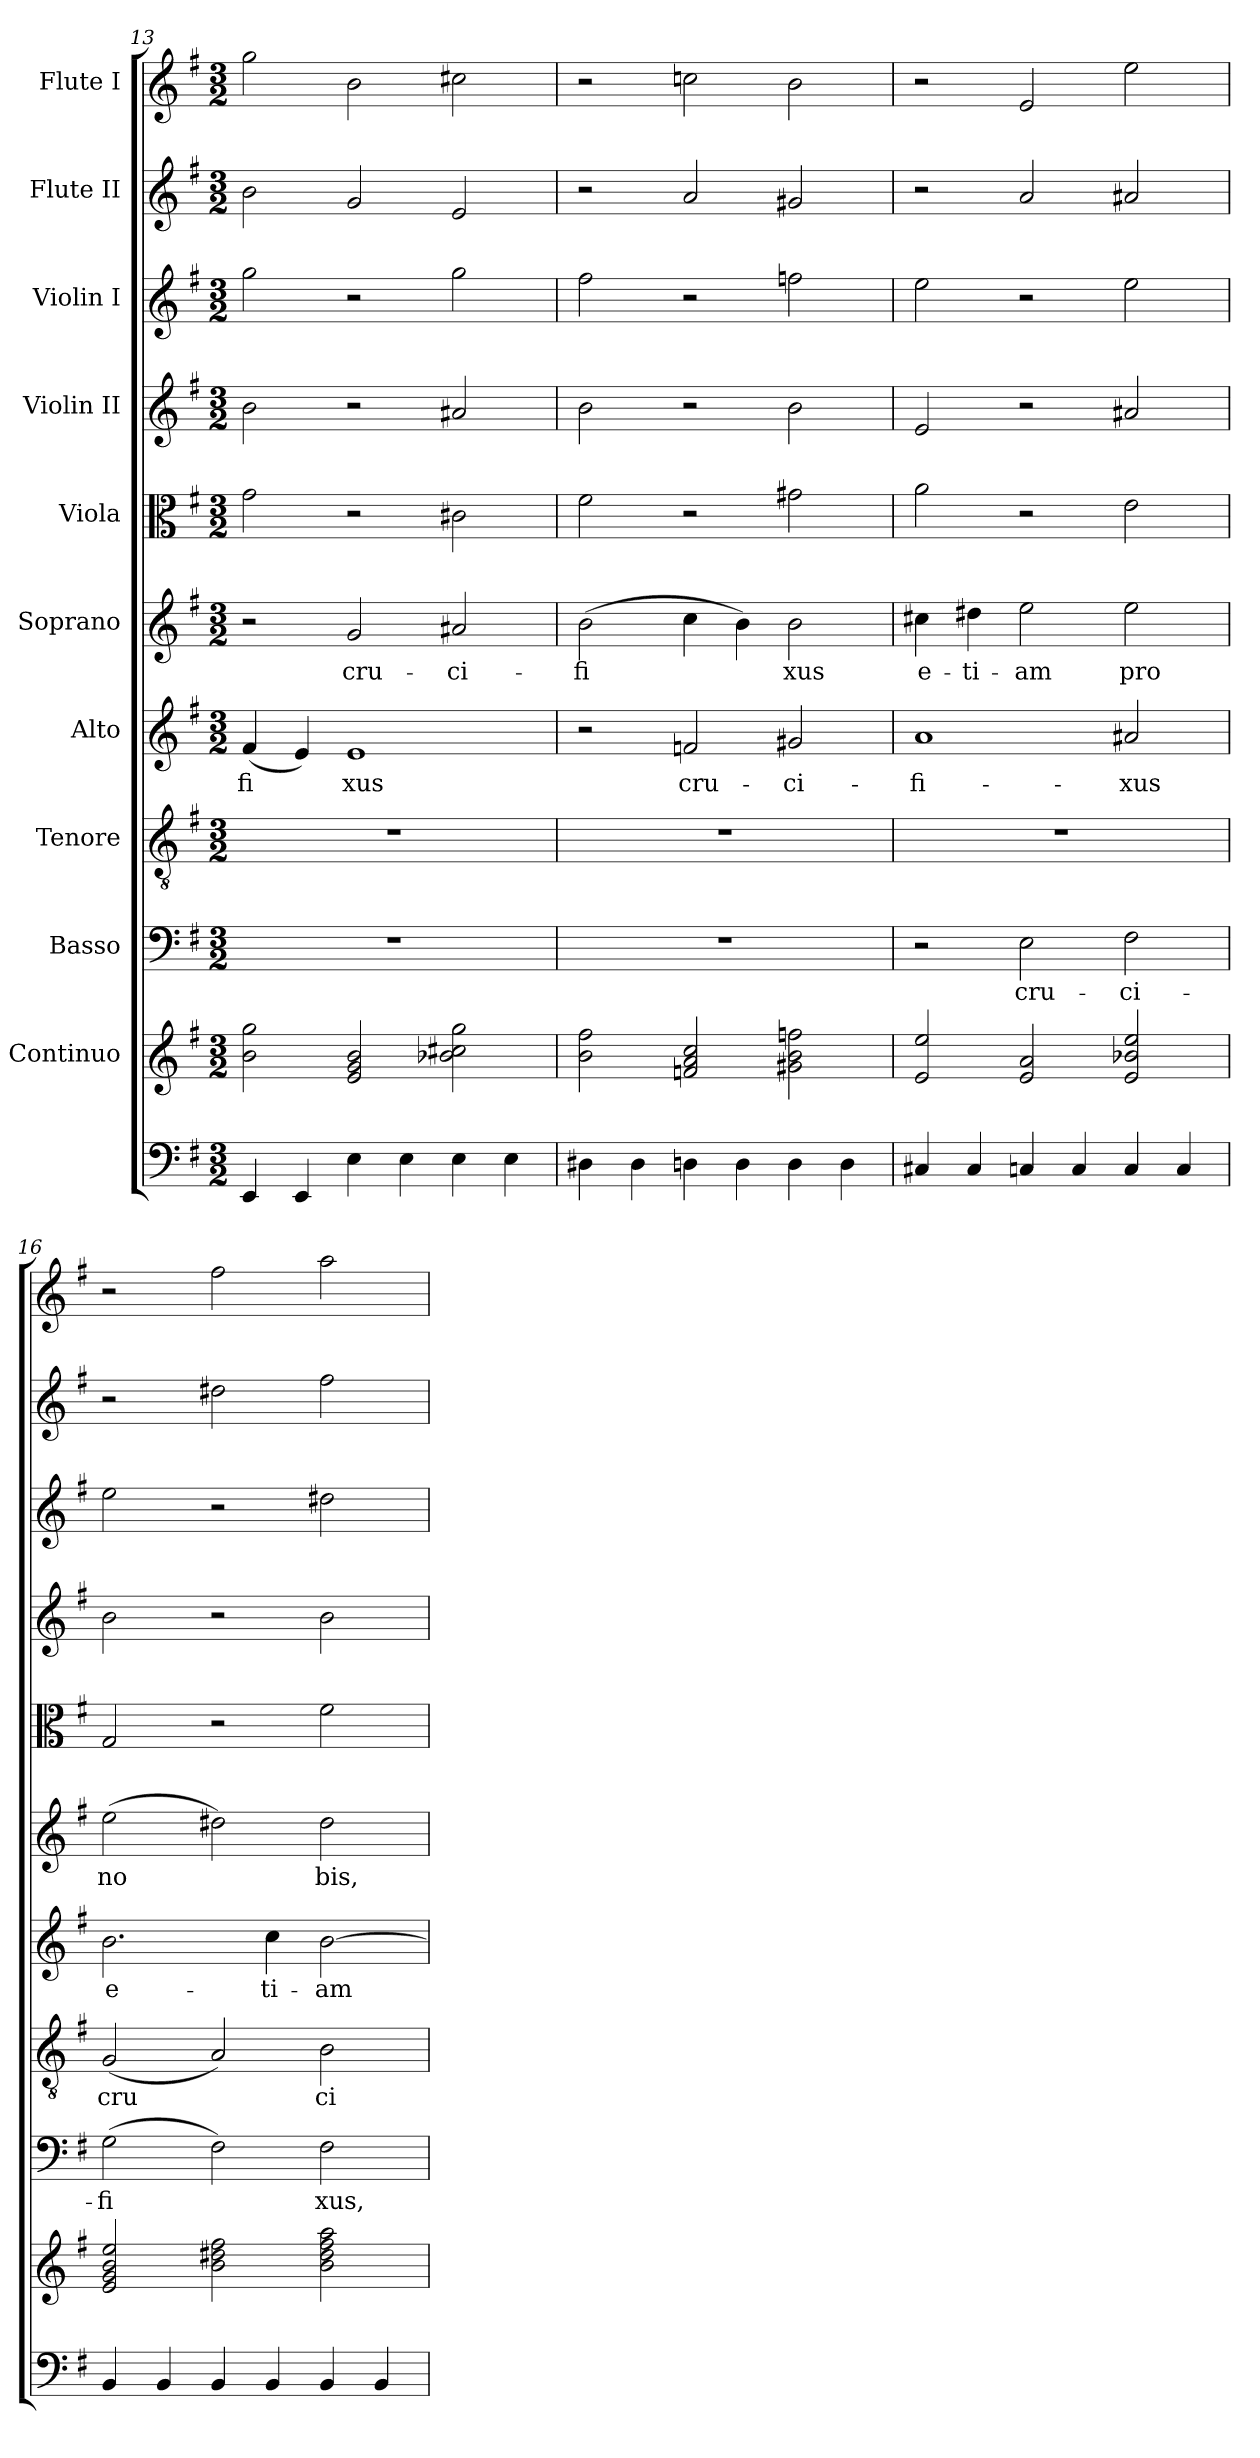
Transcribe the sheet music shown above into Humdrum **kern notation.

**kern	**kern	**kern	**text	**kern	**text	**kern	**text	**kern	**text	**kern	**kern	**kern	**kern	**kern
*part11	*part10	*part9	*part9	*part8	*part8	*part7	*part7	*part6	*part6	*part5	*part4	*part3	*part2	*part1
*staff11	*staff10	*staff9	*staff9	*staff8	*staff8	*staff7	*staff7	*staff6	*staff6	*staff5	*staff4	*staff3	*staff2	*staff1
*	*I"Continuo	*I"Basso	*	*I"Tenore	*	*I"Alto	*	*I"Soprano	*	*I"Viola	*I"Violin II	*I"Violin I	*I"Flute II	*I"Flute I
!!LO:PB:g=z
*clefF4	*clefG2	*clefF4	*	*clefGv2	*	*clefG2	*	*clefG2	*	*clefC3	*clefG2	*clefG2	*clefG2	*clefG2
*k[f#]	*k[f#]	*k[f#]	*	*k[f#]	*	*k[f#]	*	*k[f#]	*	*k[f#]	*k[f#]	*k[f#]	*k[f#]	*k[f#]
*G:	*G:	*G:	*	*G:	*	*G:	*	*G:	*	*G:	*G:	*G:	*G:	*G:
*M3/2	*M3/2	*M3/2	*	*M3/2	*	*M3/2	*	*M3/2	*	*M3/2	*M3/2	*M3/2	*M3/2	*M3/2
=13	=13	=13	=13	=13	=13	=13	=13	=13	=13	=13	=13	=13	=13	=13
!	!	!LO:N:vis=1	!	!LO:N:vis=1	!	!	!LO:LY:b	!	!	!	!	!	!	!
4EE/	2b\ 2gg\	1.r	.	1.r	.	(<4f#/	-fi	2r	.	2g\	2b\	2gg\	2b\	2gg\
4EE/	.	.	.	.	.	4e/)	.	.	.	.	.	.	.	.
!	!	!	!	!	!	!	!LO:LY:b	!	!LO:LY:b	!	!	!	!	!
4E\	2e/ 2g/ 2b/	.	.	.	.	1e	xus	2g/	cru-	2r	2r	2r	2g/	2b\
4E\	.	.	.	.	.	.	.	.	.	.	.	.	.	.
!	!	!	!	!	!	!	!	!	!LO:LY:b	!	!	!	!	!
4E\	2b-X\ 2cc#X\ 2gg\	.	.	.	.	.	.	2a#X/	-ci-	2c#X\	2a#X/	2gg\	2e/	2cc#X\
4E\	.	.	.	.	.	.	.	.	.	.	.	.	.	.
=14	=14	=14	=14	=14	=14	=14	=14	=14	=14	=14	=14	=14	=14	=14
!	!	!LO:N:vis=1	!	!LO:N:vis=1	!	!	!	!	!LO:LY:b	!	!	!	!	!
4D#X\	2b\ 2ff#\	1.r	.	1.r	.	2r	.	(>2b\	-fi	2f#\	2b\	2ff#\	2r	2r
4D#\	.	.	.	.	.	.	.	.	.	.	.	.	.	.
!	!	!	!	!	!	!	!LO:LY:b	!	!	!	!	!	!	!
4Dn\	2fn/ 2a/ 2cc/	.	.	.	.	2fn/	cru-	4cc\	.	2r	2r	2r	2a/	2ccni\
4D\	.	.	.	.	.	.	.	4b\)	.	.	.	.	.	.
!	!	!	!	!	!	!	!LO:LY:b	!	!LO:LY:b	!	!	!	!	!
4D\	2g#X\ 2b\ 2ffn\	.	.	.	.	2g#X/	-ci-	2b\	xus	2g#X\	2b\	2ffn\	2g#X/	2b\
4D\	.	.	.	.	.	.	.	.	.	.	.	.	.	.
=15	=15	=15	=15	=15	=15	=15	=15	=15	=15	=15	=15	=15	=15	=15
!	!	!	!	!LO:N:vis=1	!	!	!LO:LY:b	!	!LO:LY:b	!	!	!	!	!
4C#X/	2e/ 2ee/	2r	.	1.r	.	1a	-fi-	4cc#X\	e-	2a\	2e/	2ee\	2r	2r
!	!	!	!	!	!	!	!	!	!LO:LY:b	!	!	!	!	!
4C#/	.	.	.	.	.	.	.	4dd#X\	-ti-	.	.	.	.	.
!	!	!	!LO:LY:b	!	!	!	!	!	!LO:LY:b	!	!	!	!	!
4Cn/	2e/ 2a/	2E\	cru-	.	.	.	.	2ee\	-am	2r	2r	2r	2a/	2e/
4C/	.	.	.	.	.	.	.	.	.	.	.	.	.	.
!	!	!	!LO:LY:b	!	!	!	!LO:LY:b	!	!LO:LY:b	!	!	!	!	!
4C/	2e/ 2b-X/ 2ee/	2F#\	-ci-	.	.	2a#X/	-xus	2ee\	pro	2e\	2a#X/	2ee\	2a#X/	2ee\
4C/	.	.	.	.	.	.	.	.	.	.	.	.	.	.
=16	=16	=16	=16	=16	=16	=16	=16	=16	=16	=16	=16	=16	=16	=16
!	!	!	!LO:LY:b	!	!LO:LY:b	!	!LO:LY:b	!	!LO:LY:b	!	!	!	!	!
4BB/	2e/ 2g/ 2b/ 2ee/	(>2G\	-fi	(<2G/	cru	2.b\	e-	(>2ee\	no	2G/	2b\	2ee\	2r	2r
4BB/	.	.	.	.	.	.	.	.	.	.	.	.	.	.
4BB/	2b\ 2dd#X\ 2ff#\	2F#\)	.	2A/)	.	.	.	2dd#X\)	.	2r	2r	2r	2dd#X\	2ff#\
!	!	!	!	!	!	!	!LO:LY:b	!	!	!	!	!	!	!
4BB/	.	.	.	.	.	4cc\	-ti-	.	.	.	.	.	.	.
!	!	!	!LO:LY:b	!	!LO:LY:b	!	!LO:LY:b	!	!LO:LY:b	!	!	!	!	!
4BB/	2b\ 2dd#\ 2ff#\ 2aa\	2F#\	xus,	2B\	ci-	[>2b\	-am-	2dd#\	bis,	2f#\	2b\	2dd#X\	2ff#\	2aa\
4BB/	.	.	.	.	.	.	.	.	.	.	.	.	.	.
=	=	=	=	=	=	=	=	=	=	=	=	=	=	=
*-	*-	*-	*-	*-	*-	*-	*-	*-	*-	*-	*-	*-	*-	*-
